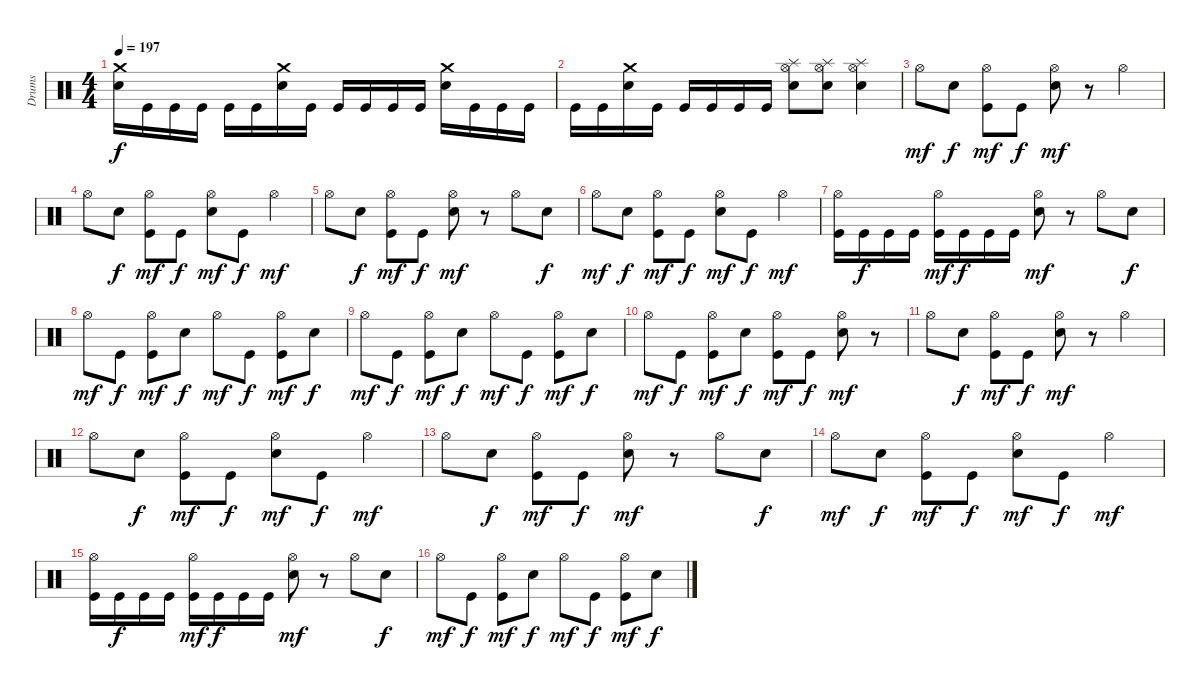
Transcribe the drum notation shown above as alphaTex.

\track ("Drums" "Drums") {instrument percussion}
\staff {score}
\articulation defaults
\ts (4 4)
\tempo 197
\clef neutral
\ks c
("Crash medium (hit)" "Electric Snare (hit)").16{dy f} "Kick (hit)".16 "Kick (hit)".16 "Kick (hit)".16 "Kick (hit)".16 "Kick (hit)".16 ("Crash medium (hit)" "Electric Snare (hit)").16 "Kick (hit)".16 "Kick (hit)".16 "Kick (hit)".16 "Kick (hit)".16 "Kick (hit)".16 ("Crash medium (hit)" "Electric Snare (hit)").16 "Kick (hit)".16 "Kick (hit)".16 "Kick (hit)".16 |
"Kick (hit)".16 "Kick (hit)".16 ("Crash medium (hit)" "Electric Snare (hit)").16 "Kick (hit)".16 "Kick (hit)".16 "Kick (hit)".16 "Kick (hit)".16 "Kick (hit)".16 ("Splash (hit)" "Hi-Hat (open)" "Electric Snare (hit)").8 ("Splash (hit)" "Hi-Hat (open)" "Electric Snare (hit)").8 ("Splash (hit)" "Hi-Hat (open)" "Electric Snare (hit)").4 |
"Hi-Hat (open)".8{dy mf} "Electric Snare (hit)".8{dy f} ("Hi-Hat (open)" "Kick (hit)").8{dy mf} "Kick (hit)".8{dy f} ("Hi-Hat (open)" "Electric Snare (hit)").8{dy mf} r.8 "Hi-Hat (open)".4 |
"Hi-Hat (open)".8 "Electric Snare (hit)".8{dy f} ("Hi-Hat (open)" "Kick (hit)").8{dy mf} "Kick (hit)".8{dy f} ("Hi-Hat (open)" "Electric Snare (hit)").8{dy mf} "Kick (hit)".8{dy f} "Hi-Hat (open)".4{dy mf} |
"Hi-Hat (open)".8 "Electric Snare (hit)".8{dy f} ("Hi-Hat (open)" "Kick (hit)").8{dy mf} "Kick (hit)".8{dy f} ("Hi-Hat (open)" "Electric Snare (hit)").8{dy mf} r.8 "Hi-Hat (open)".8 "Electric Snare (hit)".8{dy f} |
"Hi-Hat (open)".8{dy mf} "Electric Snare (hit)".8{dy f} ("Hi-Hat (open)" "Kick (hit)").8{dy mf} "Kick (hit)".8{dy f} ("Hi-Hat (open)" "Electric Snare (hit)").8{dy mf} "Kick (hit)".8{dy f} "Hi-Hat (open)".4{dy mf} |
("Hi-Hat (open)" "Kick (hit)").16 "Kick (hit)".16{dy f} "Kick (hit)".16 "Kick (hit)".16 ("Hi-Hat (open)" "Kick (hit)").16{dy mf} "Kick (hit)".16{dy f} "Kick (hit)".16 "Kick (hit)".16 ("Hi-Hat (open)" "Electric Snare (hit)").8{dy mf} r.8 "Hi-Hat (open)".8 "Electric Snare (hit)".8{dy f} |
"Hi-Hat (open)".8{dy mf} "Kick (hit)".8{dy f} ("Hi-Hat (open)" "Kick (hit)").8{dy mf} "Electric Snare (hit)".8{dy f} "Hi-Hat (open)".8{dy mf} "Kick (hit)".8{dy f} ("Hi-Hat (open)" "Kick (hit)").8{dy mf} "Electric Snare (hit)".8{dy f} |
"Hi-Hat (open)".8{dy mf} "Kick (hit)".8{dy f} ("Hi-Hat (open)" "Kick (hit)").8{dy mf} "Electric Snare (hit)".8{dy f} "Hi-Hat (open)".8{dy mf} "Kick (hit)".8{dy f} ("Hi-Hat (open)" "Kick (hit)").8{dy mf} "Electric Snare (hit)".8{dy f} |
"Hi-Hat (open)".8{dy mf} "Kick (hit)".8{dy f} ("Hi-Hat (open)" "Kick (hit)").8{dy mf} "Electric Snare (hit)".8{dy f} ("Hi-Hat (open)" "Kick (hit)").8{dy mf} "Kick (hit)".8{dy f} ("Hi-Hat (open)" "Electric Snare (hit)").8{dy mf} r.8 |
"Hi-Hat (open)".8 "Electric Snare (hit)".8{dy f} ("Hi-Hat (open)" "Kick (hit)").8{dy mf} "Kick (hit)".8{dy f} ("Hi-Hat (open)" "Electric Snare (hit)").8{dy mf} r.8 "Hi-Hat (open)".4 |
"Hi-Hat (open)".8 "Electric Snare (hit)".8{dy f} ("Hi-Hat (open)" "Kick (hit)").8{dy mf} "Kick (hit)".8{dy f} ("Hi-Hat (open)" "Electric Snare (hit)").8{dy mf} "Kick (hit)".8{dy f} "Hi-Hat (open)".4{dy mf} |
"Hi-Hat (open)".8 "Electric Snare (hit)".8{dy f} ("Hi-Hat (open)" "Kick (hit)").8{dy mf} "Kick (hit)".8{dy f} ("Hi-Hat (open)" "Electric Snare (hit)").8{dy mf} r.8 "Hi-Hat (open)".8 "Electric Snare (hit)".8{dy f} |
"Hi-Hat (open)".8{dy mf} "Electric Snare (hit)".8{dy f} ("Hi-Hat (open)" "Kick (hit)").8{dy mf} "Kick (hit)".8{dy f} ("Hi-Hat (open)" "Electric Snare (hit)").8{dy mf} "Kick (hit)".8{dy f} "Hi-Hat (open)".4{dy mf} |
("Hi-Hat (open)" "Kick (hit)").16 "Kick (hit)".16{dy f} "Kick (hit)".16 "Kick (hit)".16 ("Hi-Hat (open)" "Kick (hit)").16{dy mf} "Kick (hit)".16{dy f} "Kick (hit)".16 "Kick (hit)".16 ("Hi-Hat (open)" "Electric Snare (hit)").8{dy mf} r.8 "Hi-Hat (open)".8 "Electric Snare (hit)".8{dy f} |
"Hi-Hat (open)".8{dy mf} "Kick (hit)".8{dy f} ("Hi-Hat (open)" "Kick (hit)").8{dy mf} "Electric Snare (hit)".8{dy f} "Hi-Hat (open)".8{dy mf} "Kick (hit)".8{dy f} ("Hi-Hat (open)" "Kick (hit)").8{dy mf} "Electric Snare (hit)".8{dy f}
